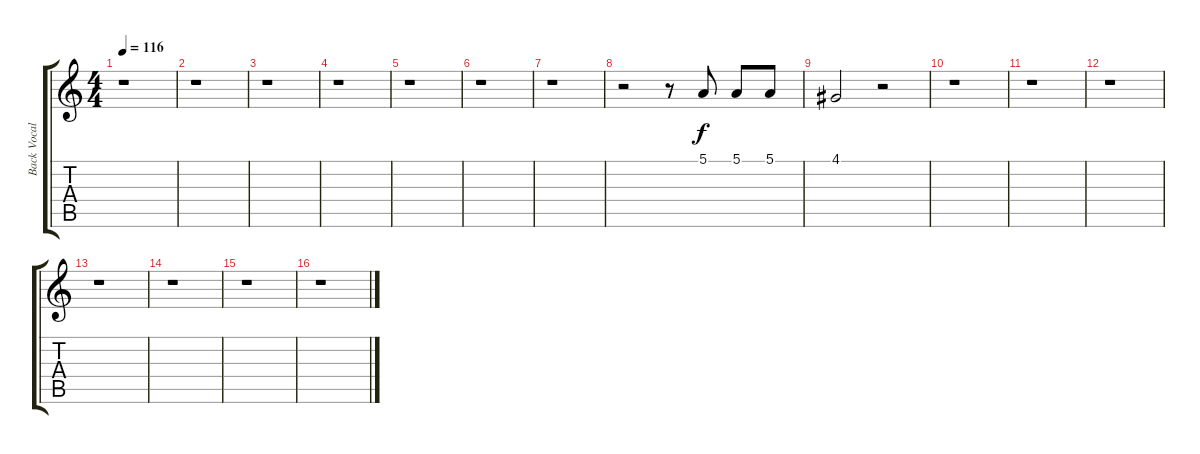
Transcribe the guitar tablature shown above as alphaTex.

\track ("Back Vocals" "Back Vocal") {instrument lead2sawtooth}
\staff {score tabs}
\tuning (E4 B3 G3 D3 A2 E2) {hide}
\ts (4 4)
\tempo 116
\clef g2
\ks c
r.1{dy f} |
r.1 |
r.1 |
r.1 |
r.1 |
r.1 |
r.1 |
r.2 r.8 5.1.8 5.1.8 5.1.8 |
4.1.2 r.2 |
r.1 |
r.1 |
r.1 |
r.1 |
r.1 |
r.1 |
r.1
